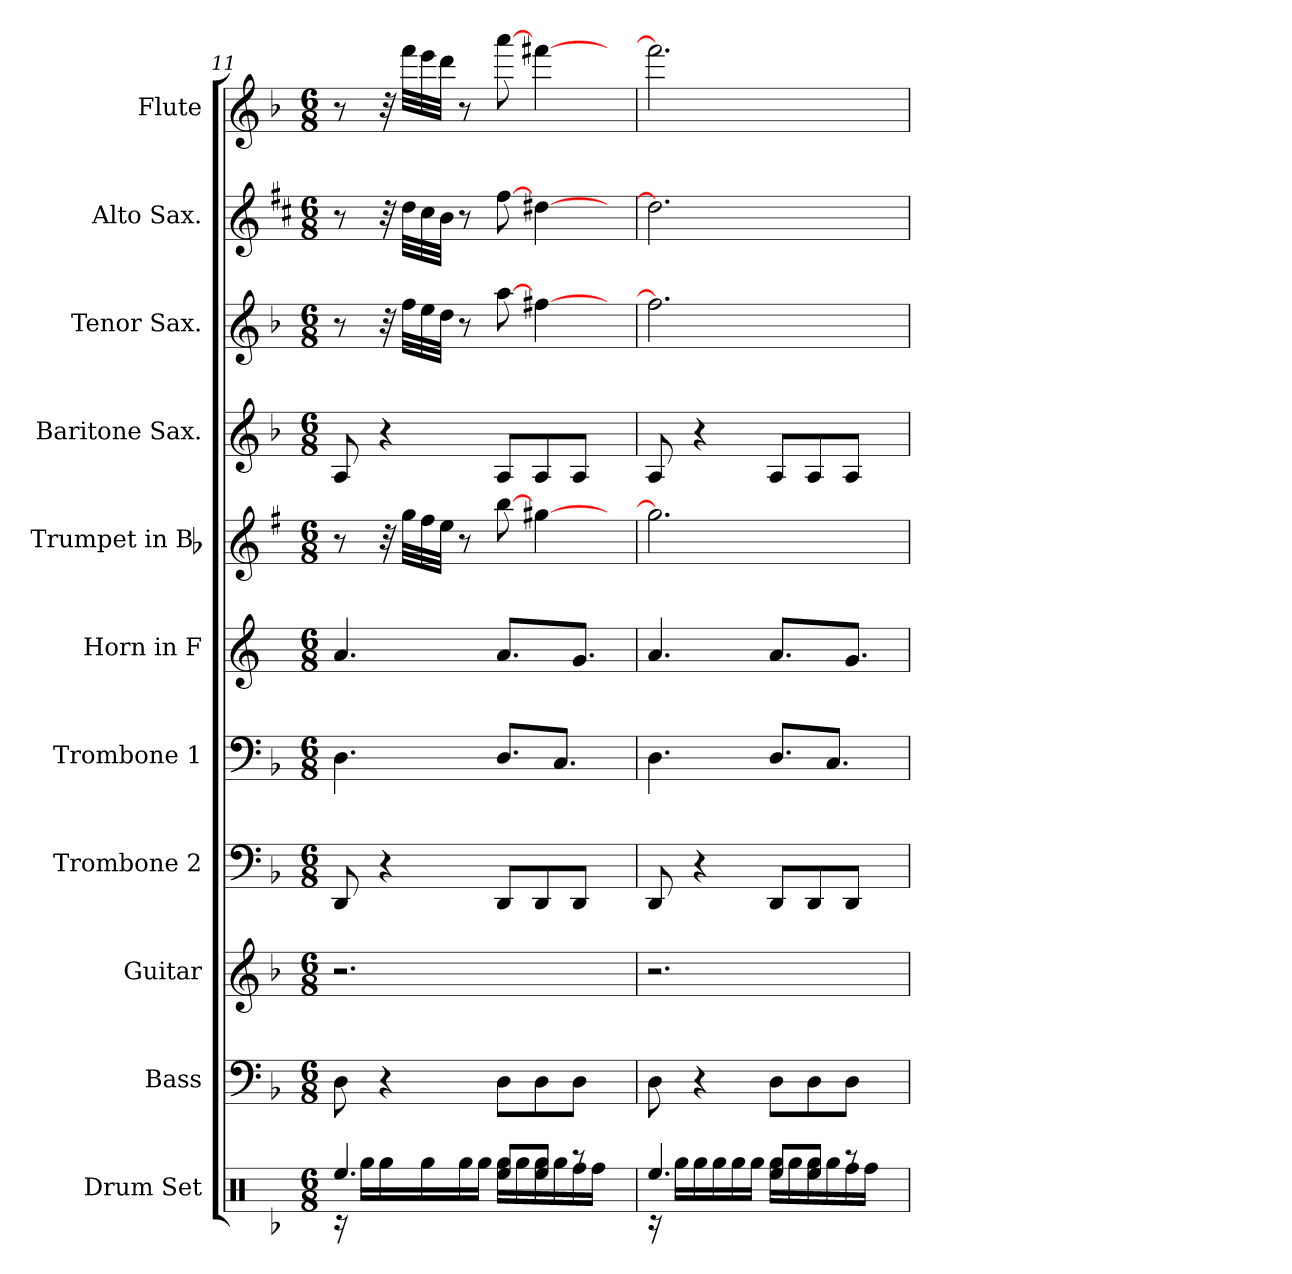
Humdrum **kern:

**kern	**kern	**kern	**kern	**kern	**kern	**kern	**kern	**kern	**kern	**kern
*part11	*part10	*part9	*part8	*part7	*part6	*part5	*part4	*part3	*part2	*part1
*staff11	*staff10	*staff9	*staff8	*staff7	*staff6	*staff5	*staff4	*staff3	*staff2	*staff1
*I"Drum Set	*I"Bass	*I"Guitar	*I"Trombone 2	*I"Trombone 1	*I"Horn in F	*I"Trumpet in Bb	*I"Baritone Sax.	*I"Tenor Sax.	*I"Alto Sax.	*I"Flute
*I'D. S.	*I'Bass	*I'Gtr.	*I'Tbn. 2	*I'Tbn. 1	*I'Hn.	*	*I'B. Sx.	*I'T. Sx.	*I'A. Sx.	*I'Fl.
!!LO:PB:g=z
*clefX	*clefF4	*clefG2	*clefF4	*clefF4	*clefG2	*clefG2	*clefG2	*clefG2	*clefG2	*clefG2
*	*ITrd7c12	*ITrd7c12	*	*	*ITrd4c7	*ITrd1c2	*ITrd12c21	*ITrd8c14	*ITrd5c9	*
*k[b-]	*k[b-]	*k[b-]	*k[b-]	*k[b-]	*k[b-]	*k[b-]	*k[b-]	*k[b-]	*k[b-]	*k[b-]
*F:	*F:	*F:	*F:	*F:	*F:	*F:	*F:	*F:	*F:	*F:
*M6/8	*M6/8	*M6/8	*M6/8	*M6/8	*M6/8	*M6/8	*M6/8	*M6/8	*M6/8	*M6/8
=11	=11	=11	=11	=11	=11	=11	=11	=11	=11	=11
!LO:N:head=solid	!	!	!	!	!	!	!	!	!	!
*^	*	*	*	*	*	*	*	*	*	*
4.Ree/	16rc	8DD\	2.r	8DD/	4.D\	4.d/	8r	8AA/	8r	8r	8r
.	16Rgg\LL	.	.	.	.	.	.	.	.	.	.
.	16Rgg\	4r	.	4r	.	.	32r	4r	32r	32r	32r
.	.	.	.	.	.	.	32ff\LLL	.	32f\LLL	32f\LLL	32fff\LLL
.	16Rgg\	.	.	.	.	.	32ee\	.	32e\	32e\	32eee\
.	.	.	.	.	.	.	32dd\JJJ	.	32d\JJJ	32d\JJJ	32ddd\JJJ
.	16Rgg\	.	.	.	.	.	8r	.	8r	8r	8r
.	16Rgg\JJ	.	.	.	.	.	.	.	.	.	.
!LO:N:head=solid	!	!	!	!	!	!LO:N:vis=8.	!	!	!	!	!
8Ree/L	16Rgg\LL	8DD\L	.	8DD/L	8.D/L	4d/L	[8aa\	8AA/L	[8a\	[8a\	[8aaa\
.	16Rgg\	.	.	.	.	.	.	.	.	.	.
!LO:N:head=solid	!	!	!	!	!	!	!	!	!	!	!
8Ree/J	16Rgg\	8DD\	.	8DD/	.	.	[4ff#X\	8AA/	[4f#X\	[4f#X\	[4fff#X\
.	16Rgg\	.	.	.	8.C/J	.	.	.	.	.	.
!	!	!	!	!	!	!LO:N:vis=8.	!	!	!	!	!
8raa	16Rff\	8DD\J	.	8DD/J	.	4c/J	.	8AA/J	.	.	.
.	16Rff\JJ	.	.	.	.	.	.	.	.	.	.
8ryy	8ryy	8ryy	8ryy	8ryy	8ryy	.	8ryy	8ryy	8ryy	8ryy	8ryy
=12	=12	=12	=12	=12	=12	=12	=12	=12	=12	=12	=12
!LO:N:head=solid	!	!	!	!	!	!	!	!	!	!	!
4.Ree/	16rc	8DD\	2.r	8DD/	4.D\	4.d/	2.ff#\]	8AA/	2.f#\]	2.f#\]	2.fff#\]
.	16Rgg\LL	.	.	.	.	.	.	.	.	.	.
.	16Rgg\	4r	.	4r	.	.	.	4r	.	.	.
.	16Rgg\	.	.	.	.	.	.	.	.	.	.
.	16Rgg\	.	.	.	.	.	.	.	.	.	.
.	16Rgg\JJ	.	.	.	.	.	.	.	.	.	.
!LO:N:head=solid	!	!	!	!	!	!LO:N:vis=8.	!	!	!	!	!
8Ree/L	16Rgg\LL	8DD\L	.	8DD/L	8.D/L	4d/L	.	8AA/L	.	.	.
.	16Rgg\	.	.	.	.	.	.	.	.	.	.
!LO:N:head=solid	!	!	!	!	!	!	!	!	!	!	!
8Ree/J	16Rgg\	8DD\	.	8DD/	.	.	.	8AA/	.	.	.
.	16Rgg\	.	.	.	8.C/J	.	.	.	.	.	.
!	!	!	!	!	!	!LO:N:vis=8.	!	!	!	!	!
8raa	16Rff\	8DD\J	.	8DD/J	.	4c/J	.	8AA/J	.	.	.
.	16Rff\JJ	.	.	.	.	.	.	.	.	.	.
8ryy	8ryy	8ryy	8ryy	8ryy	8ryy	.	8ryy	8ryy	8ryy	8ryy	8ryy
*v	*v	*	*	*	*	*	*	*	*	*	*
=	=	=	=	=	=	=	=	=	=	=
*-	*-	*-	*-	*-	*-	*-	*-	*-	*-	*-
